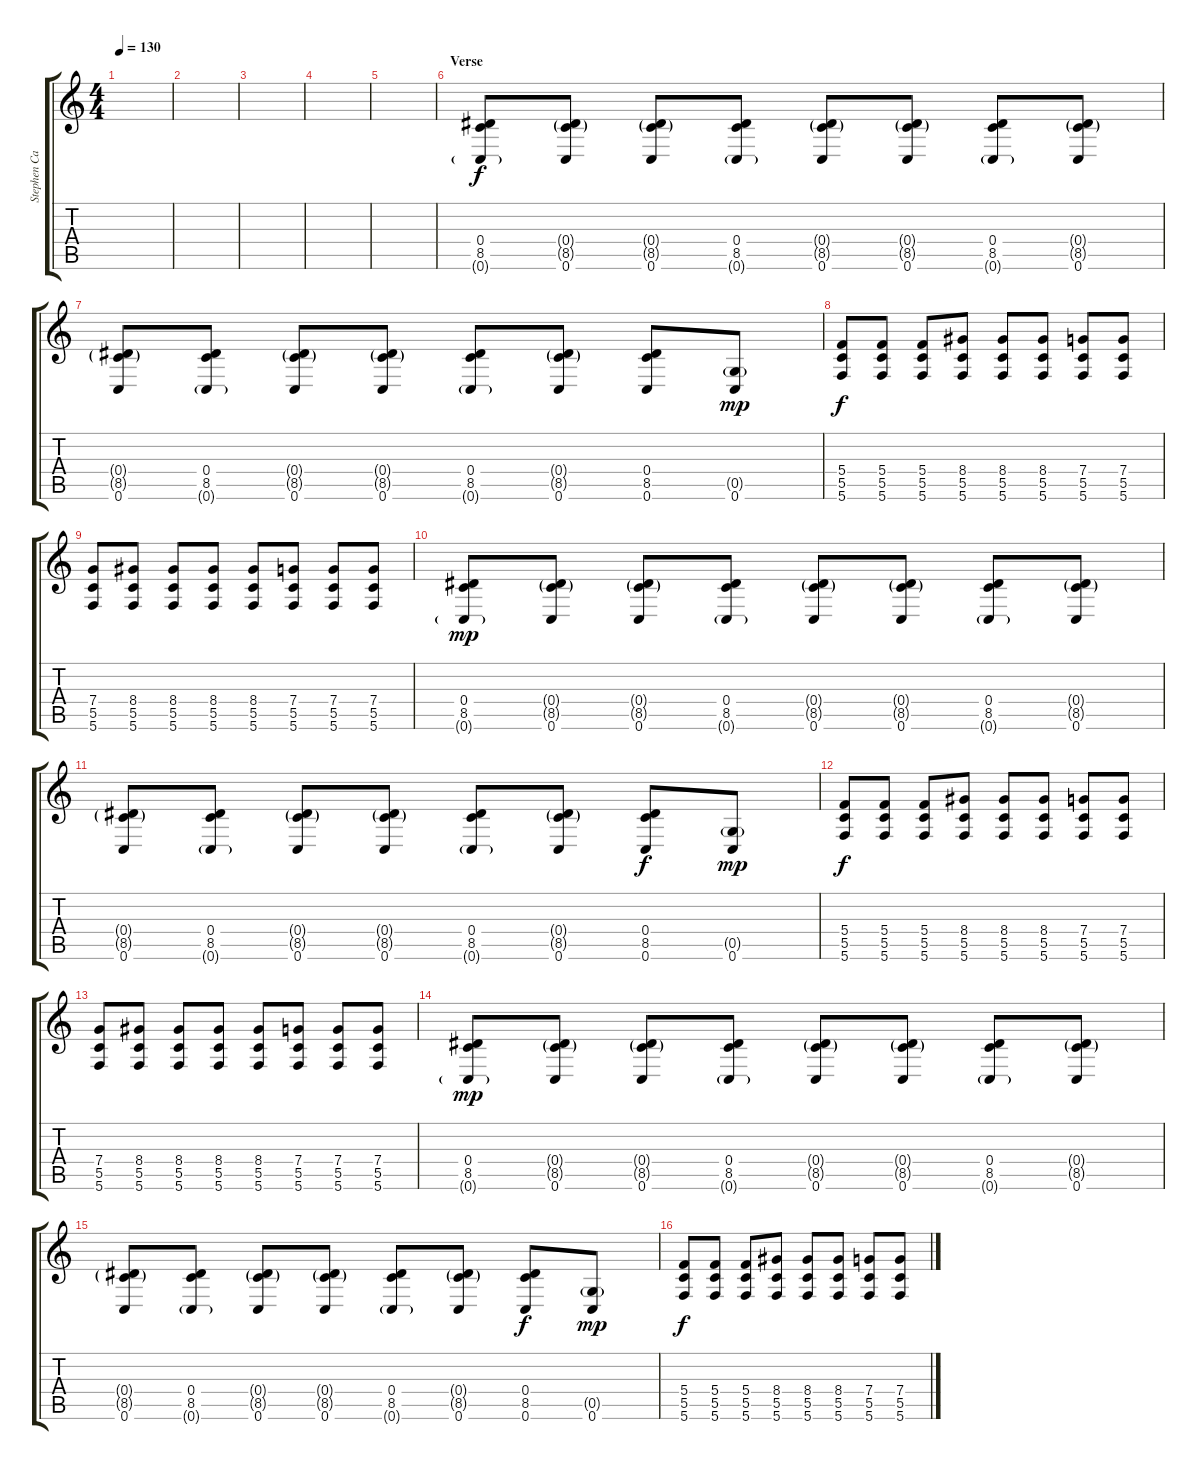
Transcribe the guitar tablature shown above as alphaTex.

\track ("Stephen Carpenter" "Stephen Ca") {instrument acousticguitarsteel}
\staff {score tabs}
\tuning (D4 A3 F3 C3 G2 C2) {hide}
\ts (4 4)
\tempo 130
\clef g2
\ks c
|
|
|
|
|
\section ("" "Verse")
(0.4 8.5 0.6{g}).8 (0.4{g} 8.5{g} 0.6).8 (0.4{g} 8.5{g} 0.6).8 (0.4 8.5 0.6{g}).8 (0.4{g} 8.5{g} 0.6).8 (0.4{g} 8.5{g} 0.6).8 (0.4 8.5 0.6{g}).8 (0.4{g} 8.5{g} 0.6).8 |
(0.4{g} 8.5{g} 0.6).8 (0.4 8.5 0.6{g}).8 (0.4{g} 8.5{g} 0.6).8 (0.4{g} 8.5{g} 0.6).8 (0.4 8.5 0.6{g}).8 (0.4{g} 8.5{g} 0.6).8 (0.4 8.5 0.6).8{dy f} (0.5{g} 0.6).8{dy mp} |
(5.4 5.5 5.6).8{dy f} (5.4 5.5 5.6).8 (5.4 5.5 5.6).8 (8.4 5.5 5.6).8 (8.4 5.5 5.6).8 (8.4 5.5 5.6).8 (7.4 5.5 5.6).8 (7.4 5.5 5.6).8 |
(7.4 5.5 5.6).8 (8.4 5.5 5.6).8 (8.4 5.5 5.6).8 (8.4 5.5 5.6).8 (8.4 5.5 5.6).8 (7.4 5.5 5.6).8 (7.4 5.5 5.6).8 (7.4 5.5 5.6).8 |
(0.4 8.5 0.6{g}).8{dy mp} (0.4{g} 8.5{g} 0.6).8 (0.4{g} 8.5{g} 0.6).8 (0.4 8.5 0.6{g}).8 (0.4{g} 8.5{g} 0.6).8 (0.4{g} 8.5{g} 0.6).8 (0.4 8.5 0.6{g}).8 (0.4{g} 8.5{g} 0.6).8 |
(0.4{g} 8.5{g} 0.6).8 (0.4 8.5 0.6{g}).8 (0.4{g} 8.5{g} 0.6).8 (0.4{g} 8.5{g} 0.6).8 (0.4 8.5 0.6{g}).8 (0.4{g} 8.5{g} 0.6).8 (0.4 8.5 0.6).8{dy f} (0.5{g} 0.6).8{dy mp} |
(5.4 5.5 5.6).8{dy f} (5.4 5.5 5.6).8 (5.4 5.5 5.6).8 (8.4 5.5 5.6).8 (8.4 5.5 5.6).8 (8.4 5.5 5.6).8 (7.4 5.5 5.6).8 (7.4 5.5 5.6).8 |
(7.4 5.5 5.6).8 (8.4 5.5 5.6).8 (8.4 5.5 5.6).8 (8.4 5.5 5.6).8 (8.4 5.5 5.6).8 (7.4 5.5 5.6).8 (7.4 5.5 5.6).8 (7.4 5.5 5.6).8 |
(0.4 8.5 0.6{g}).8{dy mp} (0.4{g} 8.5{g} 0.6).8 (0.4{g} 8.5{g} 0.6).8 (0.4 8.5 0.6{g}).8 (0.4{g} 8.5{g} 0.6).8 (0.4{g} 8.5{g} 0.6).8 (0.4 8.5 0.6{g}).8 (0.4{g} 8.5{g} 0.6).8 |
(0.4{g} 8.5{g} 0.6).8 (0.4 8.5 0.6{g}).8 (0.4{g} 8.5{g} 0.6).8 (0.4{g} 8.5{g} 0.6).8 (0.4 8.5 0.6{g}).8 (0.4{g} 8.5{g} 0.6).8 (0.4 8.5 0.6).8{dy f} (0.5{g} 0.6).8{dy mp} |
(5.4 5.5 5.6).8{dy f} (5.4 5.5 5.6).8 (5.4 5.5 5.6).8 (8.4 5.5 5.6).8 (8.4 5.5 5.6).8 (8.4 5.5 5.6).8 (7.4 5.5 5.6).8 (7.4 5.5 5.6).8
